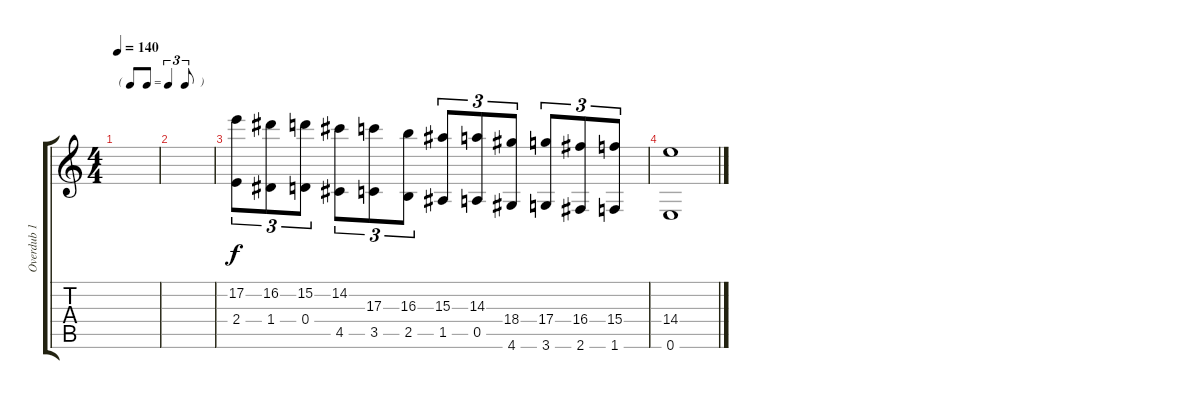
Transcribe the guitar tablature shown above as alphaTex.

\track ("Overdub 1" "Overdub 1") {instrument distortionguitar}
\staff {score tabs}
\tuning (E4 B3 G3 D3 A2 E2) {hide}
\ts (4 4)
\tf triplet8th
\tempo 140
\clef g2
\ks c
|
|
(17.2 2.4).8{tu (3 2) volume 13} (16.2 1.4).8{tu (3 2)} (15.2 0.4).8{tu (3 2)} (14.2 4.5).8{tu (3 2)} (17.3 3.5).8{tu (3 2)} (16.3 2.5).8{tu (3 2)} (15.3 1.5).8{tu (3 2)} (14.3 0.5).8{tu (3 2)} (18.4 4.6).8{tu (3 2)} (17.4 3.6).8{tu (3 2)} (16.4 2.6).8{tu (3 2)} (15.4 1.6).8{tu (3 2)} |
(14.4 0.6).1
